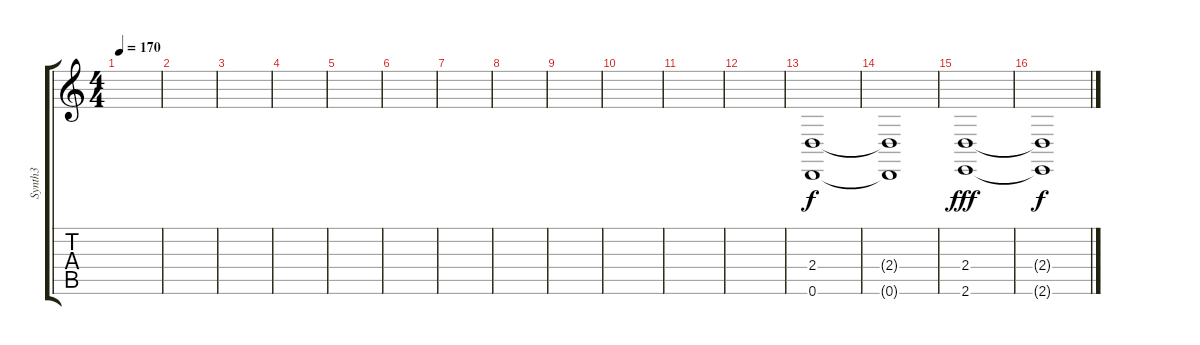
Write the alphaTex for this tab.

\track ("Synth3" "Synth3") {instrument synthstrings1}
\staff {score tabs}
\tuning (D4 A3 F3 C3 G2 D2) {hide}
\ts (4 4)
\tempo 170
\clef g2
\ks c
|
|
|
|
|
|
|
|
|
|
|
|
(2.4 0.6).1 |
(2.4{t} 0.6{t}).1{dy f} |
(2.4 2.6).1{dy fff} |
(2.4{t} 2.6{t}).1{dy f}
